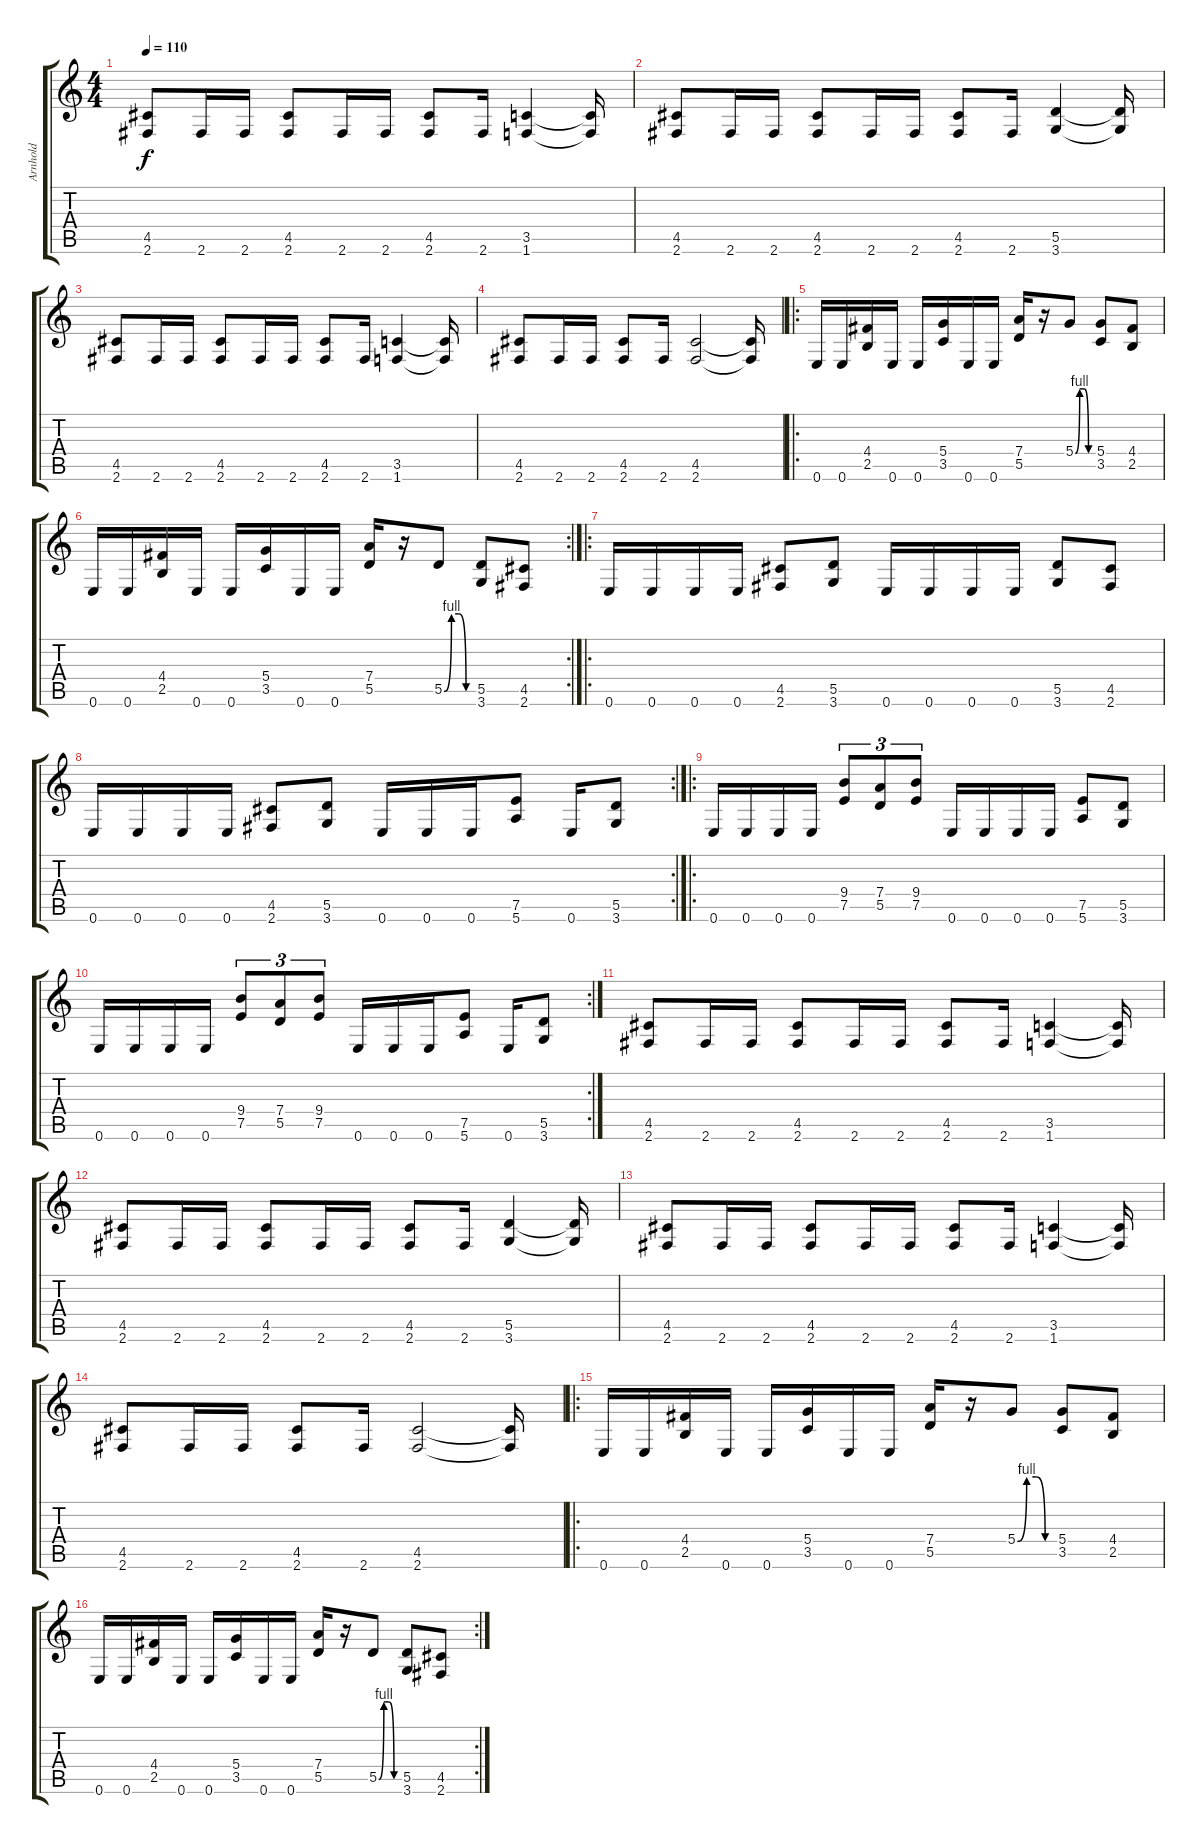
\track ("Arnhold" "Arnhold") {instrument distortionguitar}
\staff {score tabs}
\tuning (E4 B3 G3 D3 A2 E2) {hide}
\ts (4 4)
\tempo 110
\clef g2
\ks c
(4.5 2.6).8{dy f} 2.6.16 2.6.16 (4.5 2.6).8 2.6.16 2.6.16 (4.5 2.6).8 2.6.16 (3.5 1.6).4 (3.5{t} 1.6{t}).16 |
(4.5 2.6).8 2.6.16 2.6.16 (4.5 2.6).8 2.6.16 2.6.16 (4.5 2.6).8 2.6.16 (5.5 3.6).4 (5.5{t} 3.6{t}).16 |
(4.5 2.6).8 2.6.16 2.6.16 (4.5 2.6).8 2.6.16 2.6.16 (4.5 2.6).8 2.6.16 (3.5 1.6).4 (3.5{t} 1.6{t}).16 |
(4.5 2.6).8 2.6.16 2.6.16 (4.5 2.6).8 2.6.16 (4.5 2.6).2 (4.5{t} 2.6{t}).16 |
\ro
0.6.16 0.6.16 (4.4 2.5).16 0.6.16 0.6.16 (5.4 3.5).16 0.6.16 0.6.16 (7.4 5.5).16 r.16 5.4{be (custom 0 0 15 4 30 4 45 0 60 0)}.8 (5.4 3.5).8 (4.4 2.5).8 |
\rc 2
0.6.16 0.6.16 (4.4 2.5).16 0.6.16 0.6.16 (5.4 3.5).16 0.6.16 0.6.16 (7.4 5.5).16 r.16 5.5{be (custom 0 0 15 4 30 4 45 0 60 0)}.8 (5.5 3.6).8 (4.5 2.6).8 |
\ro
0.6.16 0.6.16 0.6.16 0.6.16 (4.5 2.6).8 (5.5 3.6).8 0.6.16 0.6.16 0.6.16 0.6.16 (5.5 3.6).8 (4.5 2.6).8 |
\rc 2
0.6.16 0.6.16 0.6.16 0.6.16 (4.5 2.6).8 (5.5 3.6).8 0.6.16 0.6.16 0.6.16 (7.5 5.6).8 0.6.16 (5.5 3.6).8 |
\ro
0.6.16 0.6.16 0.6.16 0.6.16 (9.4 7.5).8{tu (3 2)} (7.4 5.5).8{tu (3 2)} (9.4 7.5).8{tu (3 2)} 0.6.16 0.6.16 0.6.16 0.6.16 (7.5 5.6).8 (5.5 3.6).8 |
\rc 2
0.6.16 0.6.16 0.6.16 0.6.16 (9.4 7.5).8{tu (3 2)} (7.4 5.5).8{tu (3 2)} (9.4 7.5).8{tu (3 2)} 0.6.16 0.6.16 0.6.16 (7.5 5.6).8 0.6.16 (5.5 3.6).8 |
(4.5 2.6).8 2.6.16 2.6.16 (4.5 2.6).8 2.6.16 2.6.16 (4.5 2.6).8 2.6.16 (3.5 1.6).4 (3.5{t} 1.6{t}).16 |
(4.5 2.6).8 2.6.16 2.6.16 (4.5 2.6).8 2.6.16 2.6.16 (4.5 2.6).8 2.6.16 (5.5 3.6).4 (5.5{t} 3.6{t}).16 |
(4.5 2.6).8 2.6.16 2.6.16 (4.5 2.6).8 2.6.16 2.6.16 (4.5 2.6).8 2.6.16 (3.5 1.6).4 (3.5{t} 1.6{t}).16 |
(4.5 2.6).8 2.6.16 2.6.16 (4.5 2.6).8 2.6.16 (4.5 2.6).2 (4.5{t} 2.6{t}).16 |
\ro
0.6.16 0.6.16 (4.4 2.5).16 0.6.16 0.6.16 (5.4 3.5).16 0.6.16 0.6.16 (7.4 5.5).16 r.16 5.4{be (custom 0 0 15 4 30 4 45 0 60 0)}.8 (5.4 3.5).8 (4.4 2.5).8 |
\rc 2
0.6.16 0.6.16 (4.4 2.5).16 0.6.16 0.6.16 (5.4 3.5).16 0.6.16 0.6.16 (7.4 5.5).16 r.16 5.5{be (custom 0 0 15 4 30 4 45 0 60 0)}.8 (5.5 3.6).8 (4.5 2.6).8
